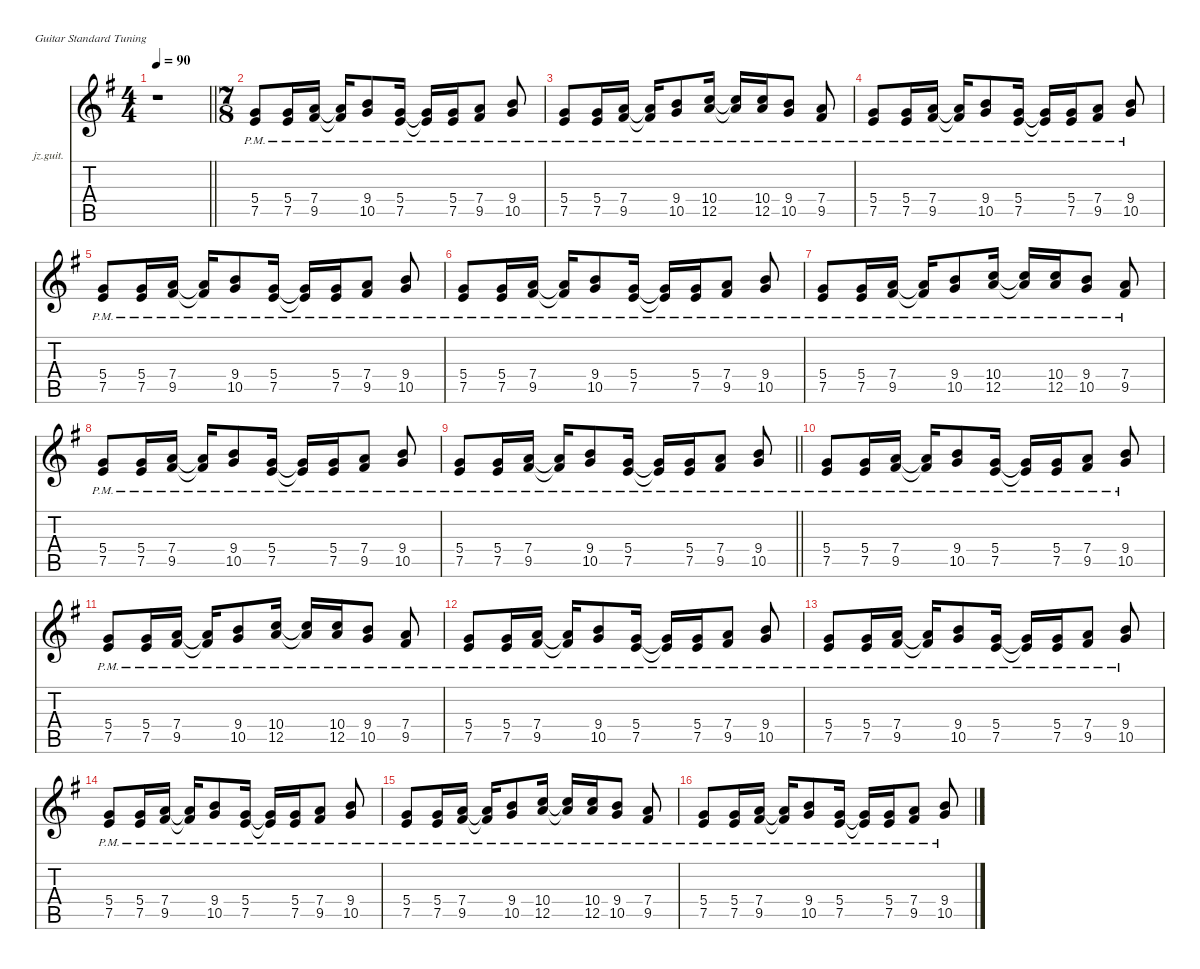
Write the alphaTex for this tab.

\defaultSystemsLayout 4
\hideDynamics
\bracketExtendMode nobrackets
\firstSystemTrackNameOrientation horizontal
\otherSystemsTrackNameOrientation horizontal
\track ("Rhythm (w/ Slight Distortion)" "jz.guit.") {instrument electricguitarjazz}
\staff {score tabs}
\tuning (E4 B3 G3 D3 A2 E2)
\voice
\ts (4 4)
\tempo 90
\clef g2
\barLineRight lightlight
\ks g
r.1{dy f} |
\ts (7 8)
\beaming (8 2 2 2 2)
(5.4{pm acc forcenatural} 7.5{pm acc forcenatural}).8{dy mp} (5.4{pm acc forcenatural} 7.5{pm acc forcenatural}).16 (7.4{pm acc forcenatural} 9.5{pm acc #}).16 (7.4{pm t acc forcenatural} 9.5{pm t acc #}).16 (9.4{pm acc forcenatural} 10.5{pm acc forcenatural}).8 (5.4{pm acc forcenatural} 7.5{pm acc forcenatural}).16 (5.4{pm t acc forcenatural} 7.5{pm t acc forcenatural}).16 (5.4{pm acc forcenatural} 7.5{pm acc forcenatural}).16 (7.4{pm acc forcenatural} 9.5{pm acc #}).8 (9.4{pm acc forcenatural} 10.5{pm acc forcenatural}).8 |
(5.4{pm acc forcenatural} 7.5{pm acc forcenatural}).8 (5.4{pm acc forcenatural} 7.5{pm acc forcenatural}).16 (7.4{pm acc forcenatural} 9.5{pm acc #}).16 (7.4{pm t acc forcenatural} 9.5{pm t acc #}).16 (9.4{pm acc forcenatural} 10.5{pm acc forcenatural}).8 (10.4{pm acc forcenatural} 12.5{pm acc forcenatural}).16 (10.4{pm t acc forcenatural} 12.5{pm t acc forcenatural}).16 (10.4{pm acc forcenatural} 12.5{pm acc forcenatural}).16 (9.4{pm acc forcenatural} 10.5{pm acc forcenatural}).8 (7.4{pm acc forcenatural} 9.5{pm acc #}).8 |
(5.4{pm acc forcenatural} 7.5{pm acc forcenatural}).8 (5.4{pm acc forcenatural} 7.5{pm acc forcenatural}).16 (7.4{pm acc forcenatural} 9.5{pm acc #}).16 (7.4{pm t acc forcenatural} 9.5{pm t acc #}).16 (9.4{pm acc forcenatural} 10.5{pm acc forcenatural}).8 (5.4{pm acc forcenatural} 7.5{pm acc forcenatural}).16 (5.4{pm t acc forcenatural} 7.5{pm t acc forcenatural}).16 (5.4{pm acc forcenatural} 7.5{pm acc forcenatural}).16 (7.4{pm acc forcenatural} 9.5{pm acc #}).8 (9.4{pm acc forcenatural} 10.5{pm acc forcenatural}).8 |
(5.4{pm acc forcenatural} 7.5{pm acc forcenatural}).8 (5.4{pm acc forcenatural} 7.5{pm acc forcenatural}).16 (7.4{pm acc forcenatural} 9.5{pm acc #}).16 (7.4{pm t acc forcenatural} 9.5{pm t acc #}).16 (9.4{pm acc forcenatural} 10.5{pm acc forcenatural}).8 (5.4{pm acc forcenatural} 7.5{pm acc forcenatural}).16 (5.4{pm t acc forcenatural} 7.5{pm t acc forcenatural}).16 (5.4{pm acc forcenatural} 7.5{pm acc forcenatural}).16 (7.4{pm acc forcenatural} 9.5{pm acc #}).8 (9.4{pm acc forcenatural} 10.5{pm acc forcenatural}).8 |
(5.4{pm acc forcenatural} 7.5{pm acc forcenatural}).8 (5.4{pm acc forcenatural} 7.5{pm acc forcenatural}).16 (7.4{pm acc forcenatural} 9.5{pm acc #}).16 (7.4{pm t acc forcenatural} 9.5{pm t acc #}).16 (9.4{pm acc forcenatural} 10.5{pm acc forcenatural}).8 (5.4{pm acc forcenatural} 7.5{pm acc forcenatural}).16 (5.4{pm t acc forcenatural} 7.5{pm t acc forcenatural}).16 (5.4{pm acc forcenatural} 7.5{pm acc forcenatural}).16 (7.4{pm acc forcenatural} 9.5{pm acc #}).8 (9.4{pm acc forcenatural} 10.5{pm acc forcenatural}).8 |
(5.4{pm acc forcenatural} 7.5{pm acc forcenatural}).8 (5.4{pm acc forcenatural} 7.5{pm acc forcenatural}).16 (7.4{pm acc forcenatural} 9.5{pm acc #}).16 (7.4{pm t acc forcenatural} 9.5{pm t acc #}).16 (9.4{pm acc forcenatural} 10.5{pm acc forcenatural}).8 (10.4{pm acc forcenatural} 12.5{pm acc forcenatural}).16 (10.4{pm t acc forcenatural} 12.5{pm t acc forcenatural}).16 (10.4{pm acc forcenatural} 12.5{pm acc forcenatural}).16 (9.4{pm acc forcenatural} 10.5{pm acc forcenatural}).8 (7.4{pm acc forcenatural} 9.5{pm acc #}).8 |
(5.4{pm acc forcenatural} 7.5{pm acc forcenatural}).8 (5.4{pm acc forcenatural} 7.5{pm acc forcenatural}).16 (7.4{pm acc forcenatural} 9.5{pm acc #}).16 (7.4{pm t acc forcenatural} 9.5{pm t acc #}).16 (9.4{pm acc forcenatural} 10.5{pm acc forcenatural}).8 (5.4{pm acc forcenatural} 7.5{pm acc forcenatural}).16 (5.4{pm t acc forcenatural} 7.5{pm t acc forcenatural}).16 (5.4{pm acc forcenatural} 7.5{pm acc forcenatural}).16 (7.4{pm acc forcenatural} 9.5{pm acc #}).8 (9.4{pm acc forcenatural} 10.5{pm acc forcenatural}).8 |
\barLineRight lightlight
(5.4{pm acc forcenatural} 7.5{pm acc forcenatural}).8 (5.4{pm acc forcenatural} 7.5{pm acc forcenatural}).16 (7.4{pm acc forcenatural} 9.5{pm acc #}).16 (7.4{pm t acc forcenatural} 9.5{pm t acc #}).16 (9.4{pm acc forcenatural} 10.5{pm acc forcenatural}).8 (5.4{pm acc forcenatural} 7.5{pm acc forcenatural}).16 (5.4{pm t acc forcenatural} 7.5{pm t acc forcenatural}).16 (5.4{pm acc forcenatural} 7.5{pm acc forcenatural}).16 (7.4{pm acc forcenatural} 9.5{pm acc #}).8 (9.4{pm acc forcenatural} 10.5{pm acc forcenatural}).8 |
(5.4{pm acc forcenatural} 7.5{pm acc forcenatural}).8 (5.4{pm acc forcenatural} 7.5{pm acc forcenatural}).16 (7.4{pm acc forcenatural} 9.5{pm acc #}).16 (7.4{pm t acc forcenatural} 9.5{pm t acc #}).16 (9.4{pm acc forcenatural} 10.5{pm acc forcenatural}).8 (5.4{pm acc forcenatural} 7.5{pm acc forcenatural}).16 (5.4{pm t acc forcenatural} 7.5{pm t acc forcenatural}).16 (5.4{pm acc forcenatural} 7.5{pm acc forcenatural}).16 (7.4{pm acc forcenatural} 9.5{pm acc #}).8 (9.4{pm acc forcenatural} 10.5{pm acc forcenatural}).8 |
(5.4{pm acc forcenatural} 7.5{pm acc forcenatural}).8 (5.4{pm acc forcenatural} 7.5{pm acc forcenatural}).16 (7.4{pm acc forcenatural} 9.5{pm acc #}).16 (7.4{pm t acc forcenatural} 9.5{pm t acc #}).16 (9.4{pm acc forcenatural} 10.5{pm acc forcenatural}).8 (10.4{pm acc forcenatural} 12.5{pm acc forcenatural}).16 (10.4{pm t acc forcenatural} 12.5{pm t acc forcenatural}).16 (10.4{pm acc forcenatural} 12.5{pm acc forcenatural}).16 (9.4{pm acc forcenatural} 10.5{pm acc forcenatural}).8 (7.4{pm acc forcenatural} 9.5{pm acc #}).8 |
(5.4{pm acc forcenatural} 7.5{pm acc forcenatural}).8 (5.4{pm acc forcenatural} 7.5{pm acc forcenatural}).16 (7.4{pm acc forcenatural} 9.5{pm acc #}).16 (7.4{pm t acc forcenatural} 9.5{pm t acc #}).16 (9.4{pm acc forcenatural} 10.5{pm acc forcenatural}).8 (5.4{pm acc forcenatural} 7.5{pm acc forcenatural}).16 (5.4{pm t acc forcenatural} 7.5{pm t acc forcenatural}).16 (5.4{pm acc forcenatural} 7.5{pm acc forcenatural}).16 (7.4{pm acc forcenatural} 9.5{pm acc #}).8 (9.4{pm acc forcenatural} 10.5{pm acc forcenatural}).8 |
(5.4{pm acc forcenatural} 7.5{pm acc forcenatural}).8 (5.4{pm acc forcenatural} 7.5{pm acc forcenatural}).16 (7.4{pm acc forcenatural} 9.5{pm acc #}).16 (7.4{pm t acc forcenatural} 9.5{pm t acc #}).16 (9.4{pm acc forcenatural} 10.5{pm acc forcenatural}).8 (5.4{pm acc forcenatural} 7.5{pm acc forcenatural}).16 (5.4{pm t acc forcenatural} 7.5{pm t acc forcenatural}).16 (5.4{pm acc forcenatural} 7.5{pm acc forcenatural}).16 (7.4{pm acc forcenatural} 9.5{pm acc #}).8 (9.4{pm acc forcenatural} 10.5{pm acc forcenatural}).8 |
(5.4{pm acc forcenatural} 7.5{pm acc forcenatural}).8 (5.4{pm acc forcenatural} 7.5{pm acc forcenatural}).16 (7.4{pm acc forcenatural} 9.5{pm acc #}).16 (7.4{pm t acc forcenatural} 9.5{pm t acc #}).16 (9.4{pm acc forcenatural} 10.5{pm acc forcenatural}).8 (5.4{pm acc forcenatural} 7.5{pm acc forcenatural}).16 (5.4{pm t acc forcenatural} 7.5{pm t acc forcenatural}).16 (5.4{pm acc forcenatural} 7.5{pm acc forcenatural}).16 (7.4{pm acc forcenatural} 9.5{pm acc #}).8 (9.4{pm acc forcenatural} 10.5{pm acc forcenatural}).8 |
(5.4{pm acc forcenatural} 7.5{pm acc forcenatural}).8 (5.4{pm acc forcenatural} 7.5{pm acc forcenatural}).16 (7.4{pm acc forcenatural} 9.5{pm acc #}).16 (7.4{pm t acc forcenatural} 9.5{pm t acc #}).16 (9.4{pm acc forcenatural} 10.5{pm acc forcenatural}).8 (10.4{pm acc forcenatural} 12.5{pm acc forcenatural}).16 (10.4{pm t acc forcenatural} 12.5{pm t acc forcenatural}).16 (10.4{pm acc forcenatural} 12.5{pm acc forcenatural}).16 (9.4{pm acc forcenatural} 10.5{pm acc forcenatural}).8 (7.4{pm acc forcenatural} 9.5{pm acc #}).8 |
(5.4{pm acc forcenatural} 7.5{pm acc forcenatural}).8 (5.4{pm acc forcenatural} 7.5{pm acc forcenatural}).16 (7.4{pm acc forcenatural} 9.5{pm acc #}).16 (7.4{pm t acc forcenatural} 9.5{pm t acc #}).16 (9.4{pm acc forcenatural} 10.5{pm acc forcenatural}).8 (5.4{pm acc forcenatural} 7.5{pm acc forcenatural}).16 (5.4{pm t acc forcenatural} 7.5{pm t acc forcenatural}).16 (5.4{pm acc forcenatural} 7.5{pm acc forcenatural}).16 (7.4{pm acc forcenatural} 9.5{pm acc #}).8 (9.4{pm acc forcenatural} 10.5{pm acc forcenatural}).8
\voice
\clef g2
\ottava regular
\simile none
\barLineRight lightlight
\ks g
r.1{dy f} |
|
|
|
|
|
|
|
\barLineRight lightlight
|
|
|
|
|
|
|
